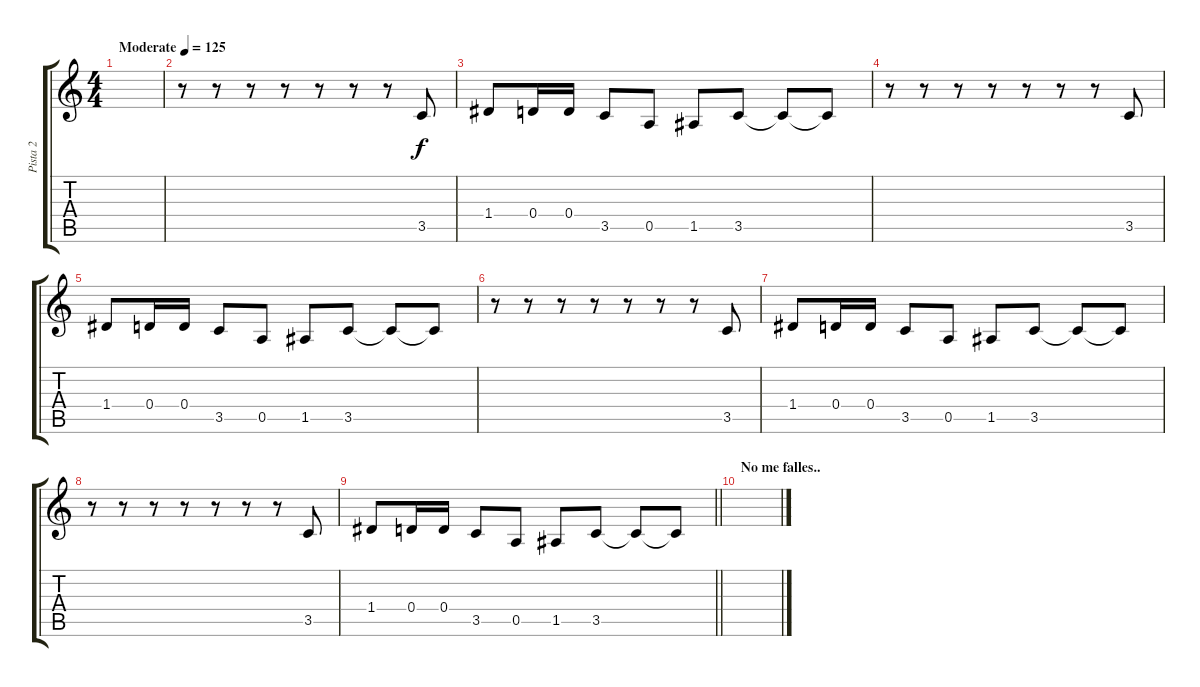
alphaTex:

\track ("Pista 2" "Pista 2") {instrument electricguitarclean}
\staff {score tabs}
\tuning (E4 B3 G3 D3 A2 E2) {hide}
\ts (4 4)
\tempo (125 "Moderate")
\clef g2
\ks c
|
r.8 r.8 r.8 r.8 r.8 r.8 r.8 3.5.8 |
1.4.8 0.4.16 0.4.16 3.5.8 0.5.8 1.5.8 3.5.8 3.5{t}.8 3.5{t}.8 |
r.8 r.8 r.8 r.8 r.8 r.8 r.8 3.5.8 |
1.4.8 0.4.16 0.4.16 3.5.8 0.5.8 1.5.8 3.5.8 3.5{t}.8 3.5{t}.8 |
r.8 r.8 r.8 r.8 r.8 r.8 r.8 3.5.8 |
1.4.8 0.4.16 0.4.16 3.5.8 0.5.8 1.5.8 3.5.8 3.5{t}.8 3.5{t}.8 |
r.8 r.8 r.8 r.8 r.8 r.8 r.8 3.5.8 |
\barLineRight lightlight
1.4.8 0.4.16 0.4.16 3.5.8 0.5.8 1.5.8 3.5.8 3.5{t}.8 3.5{t}.8 |
\section ("" "No me falles..")
